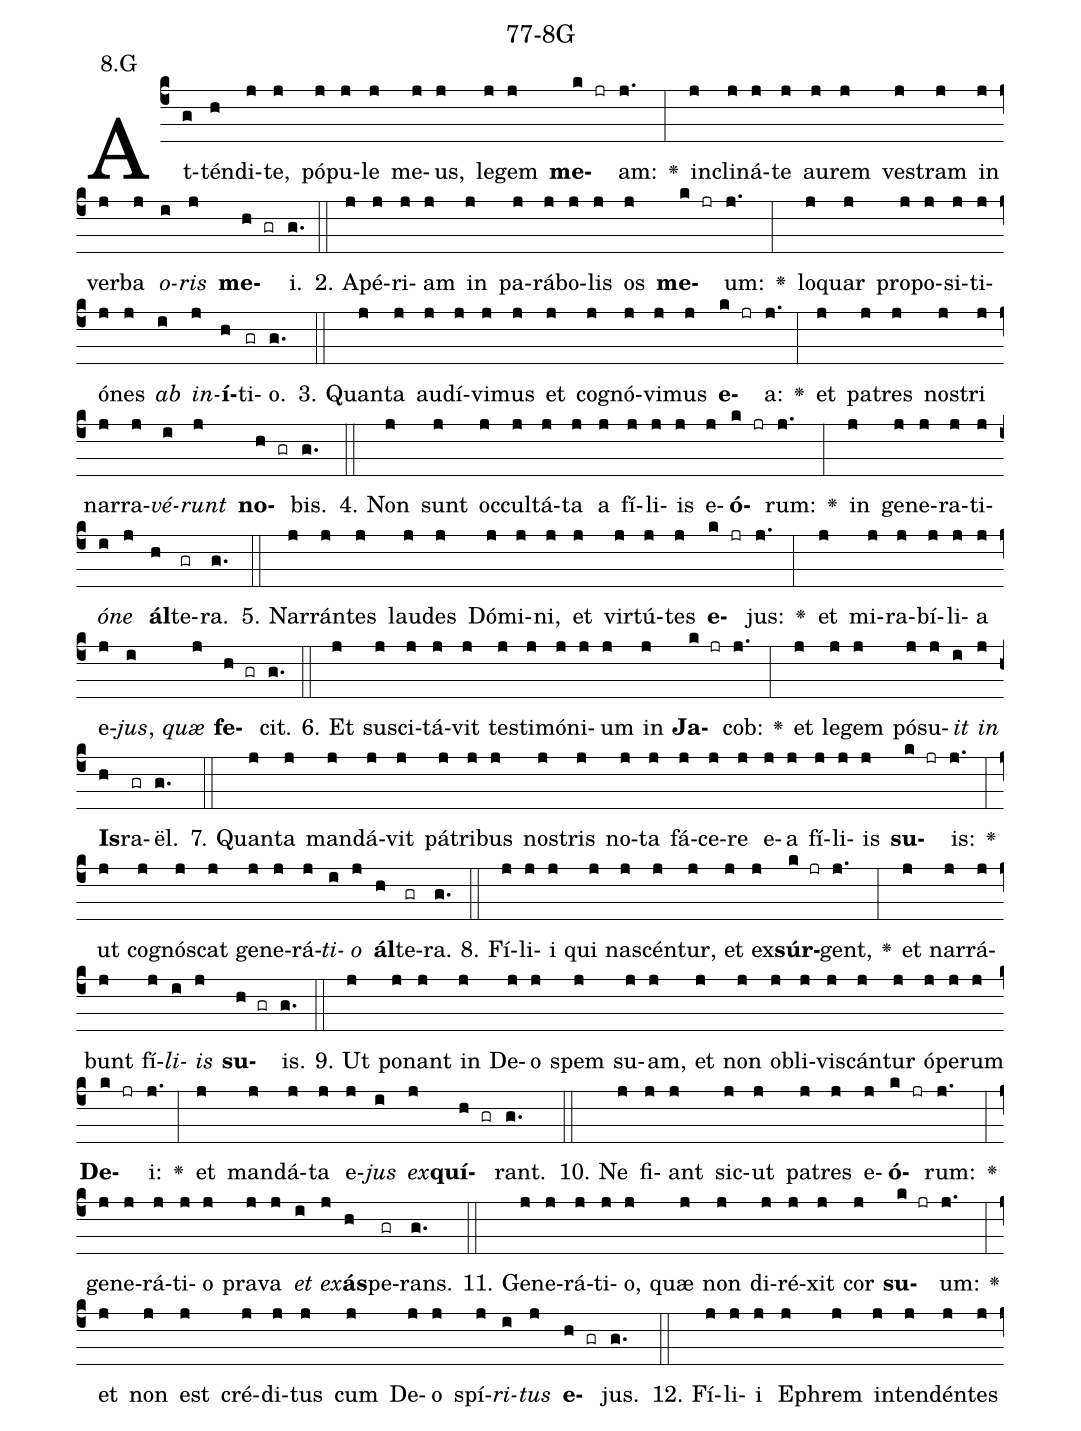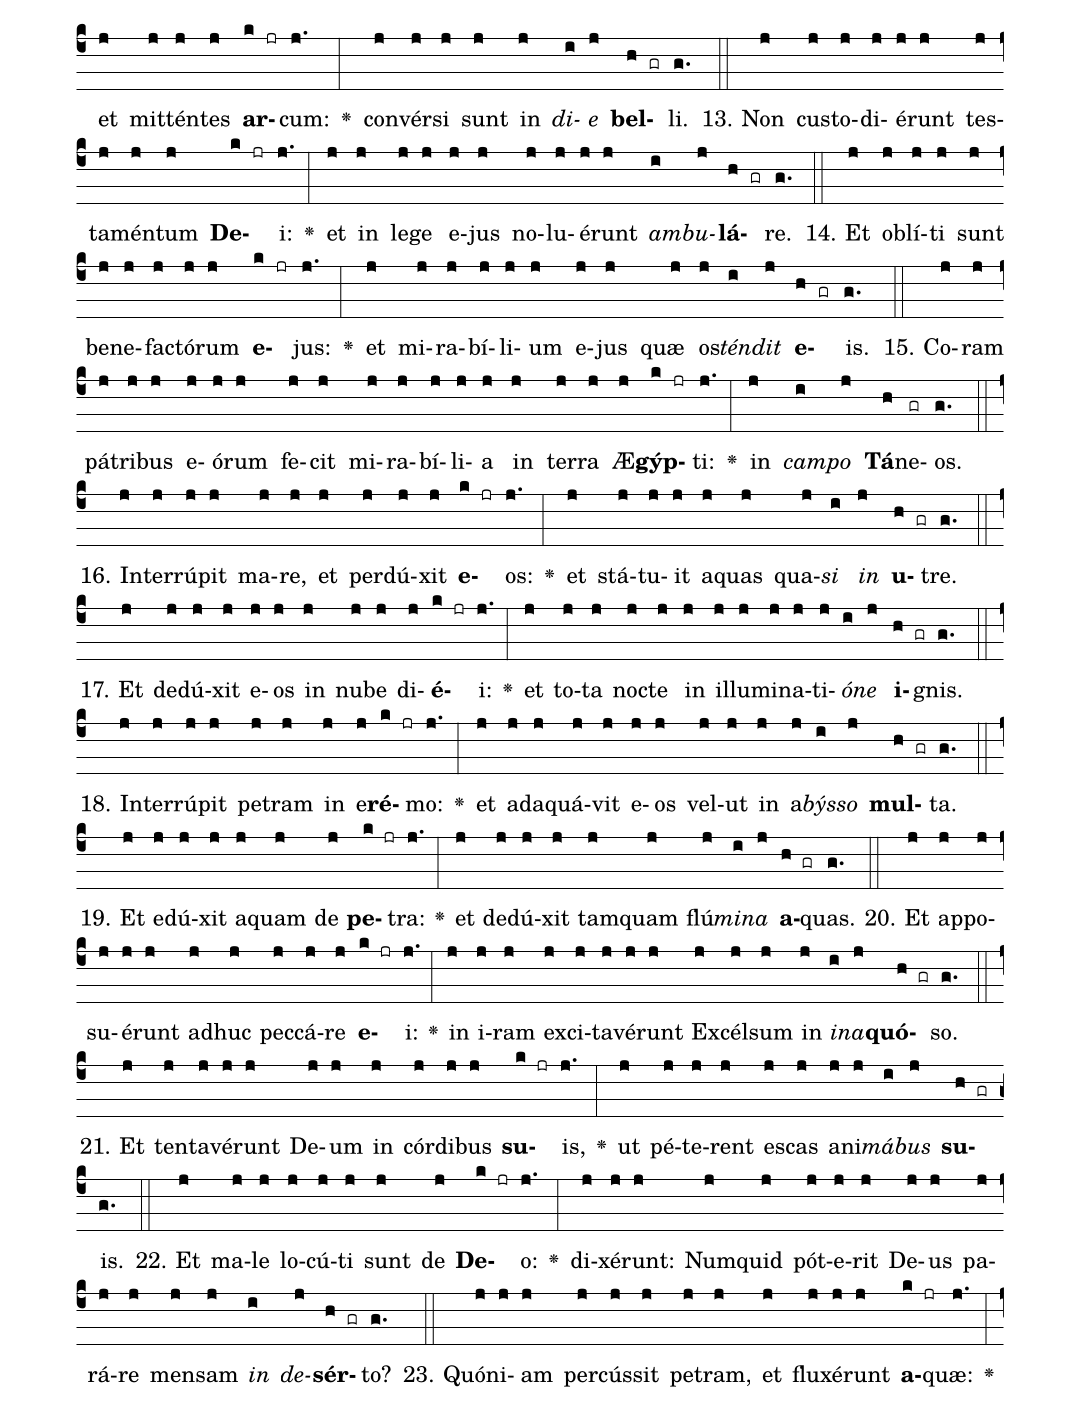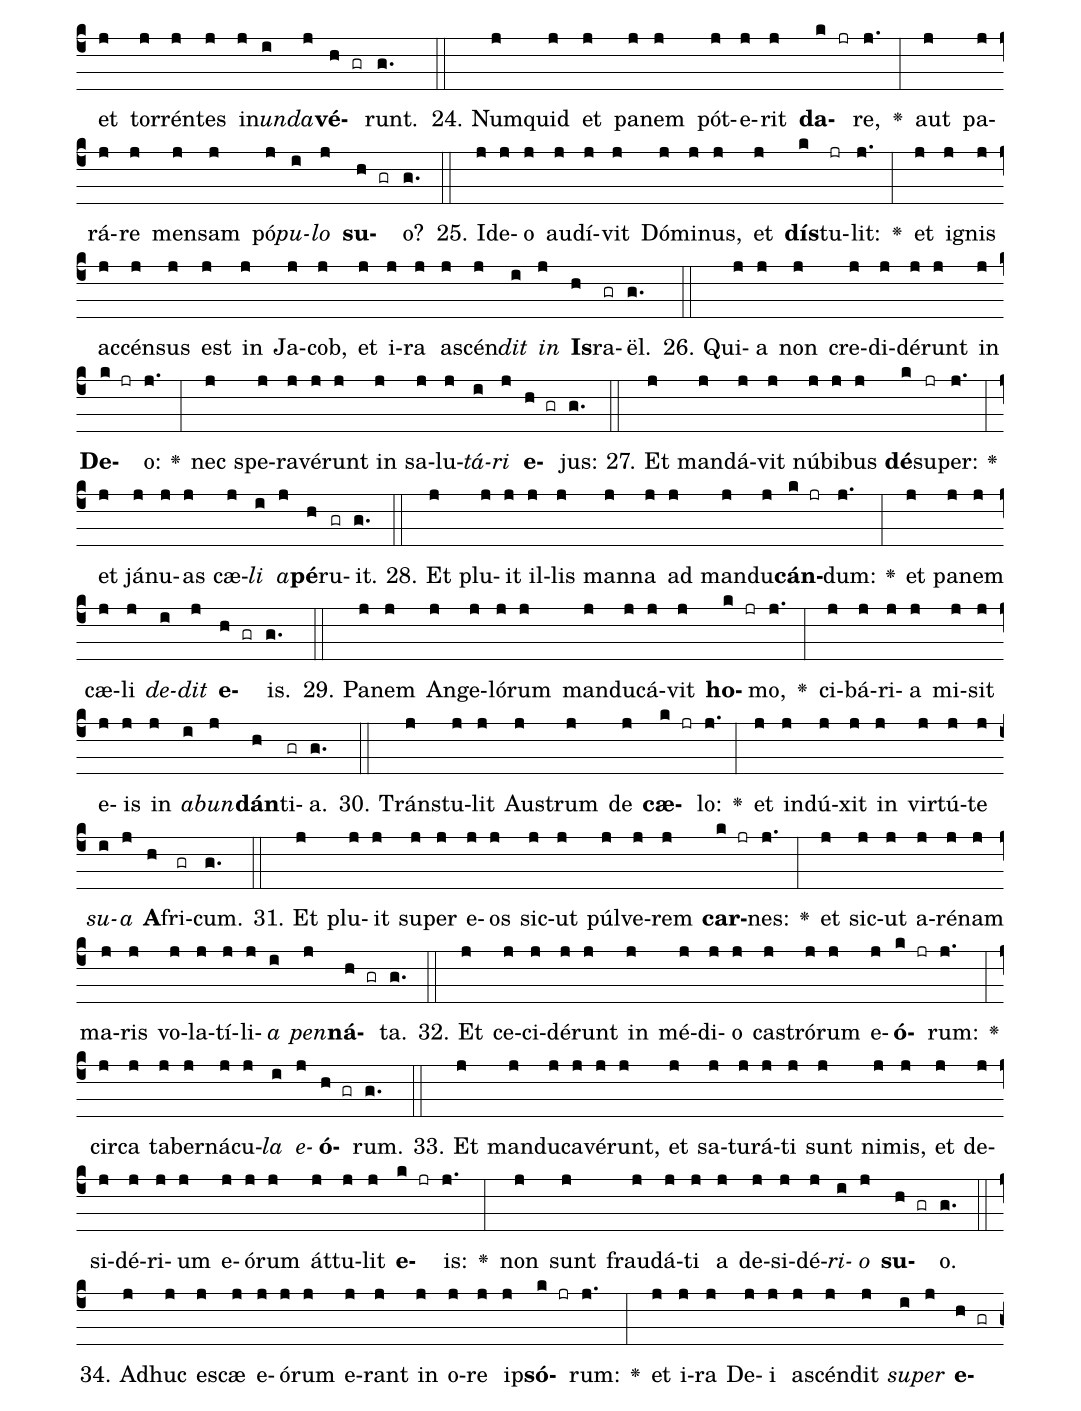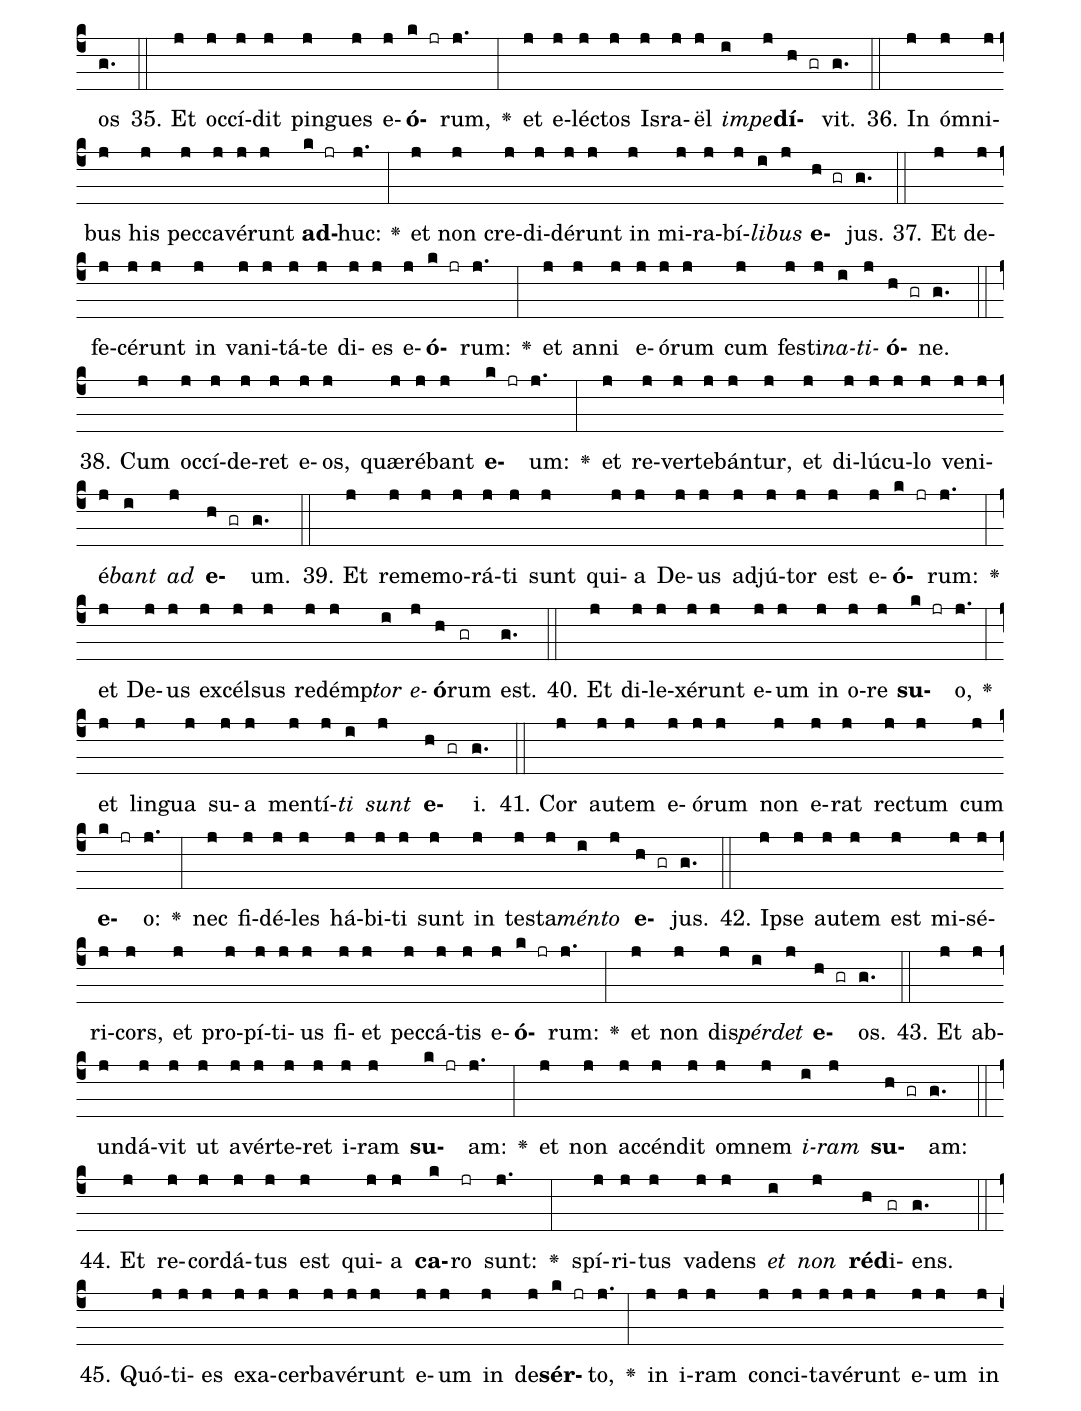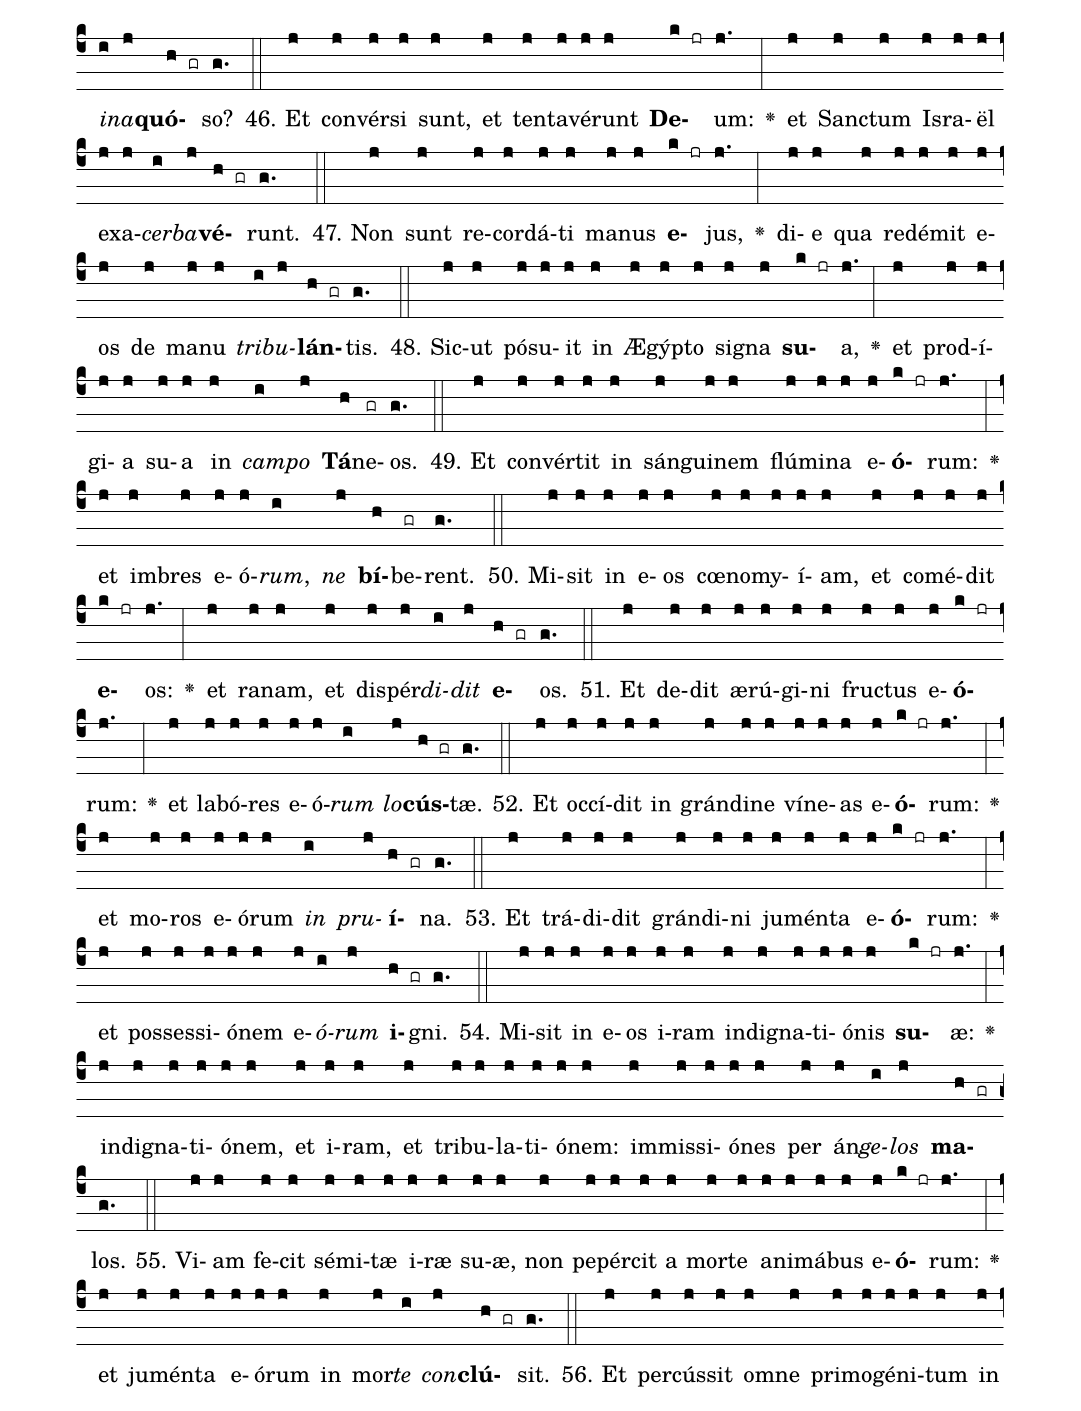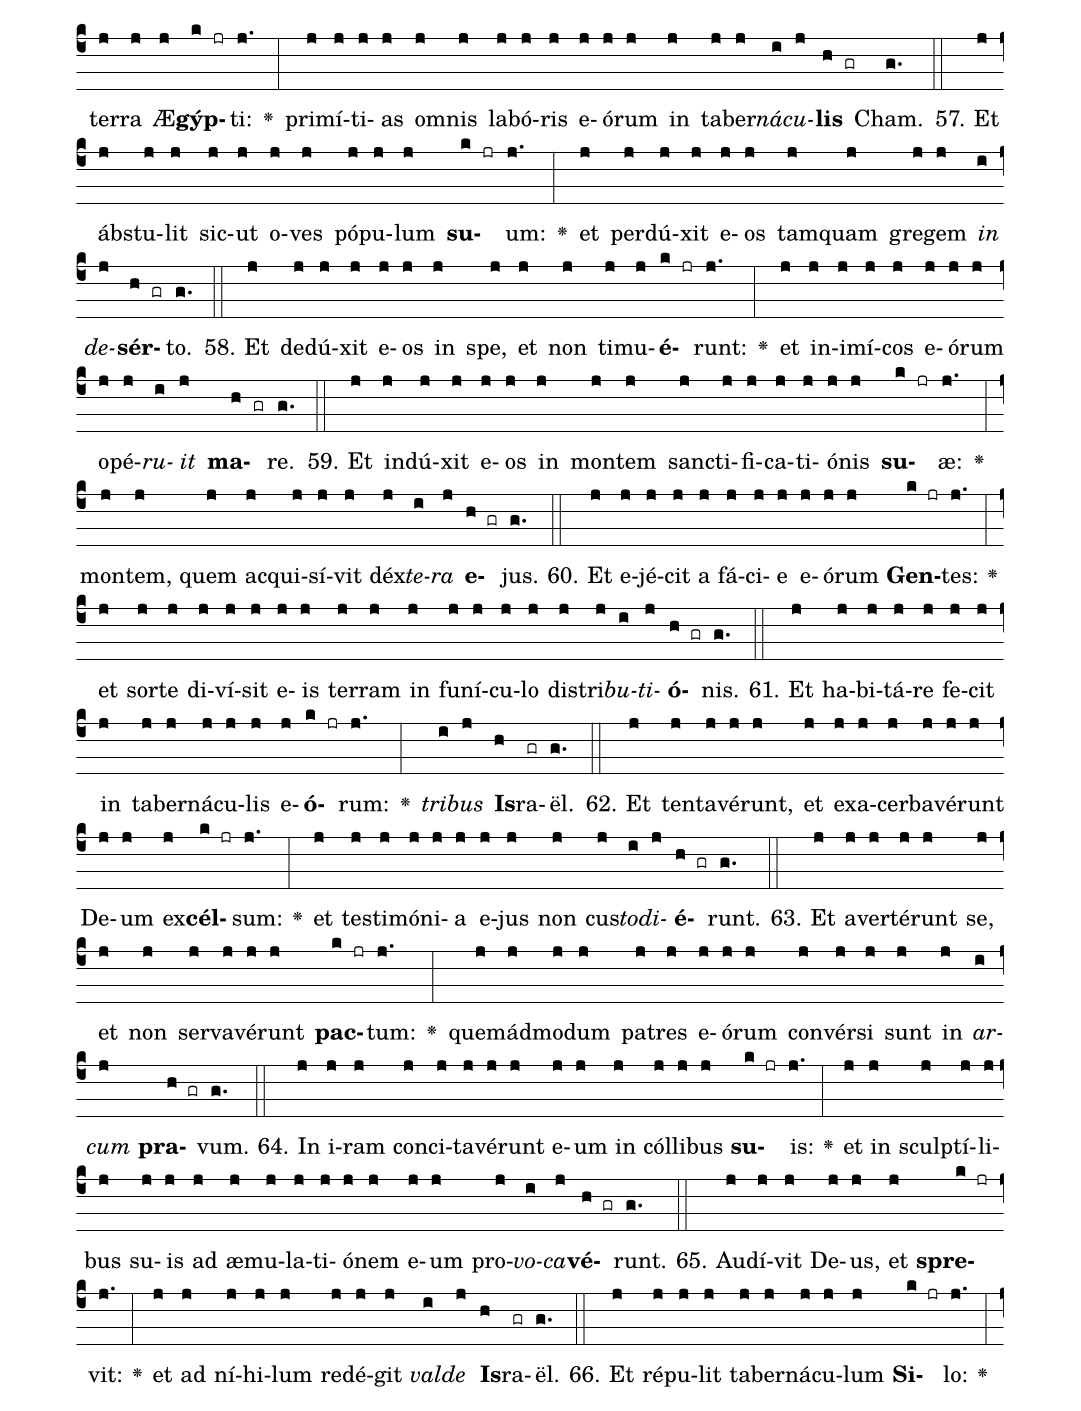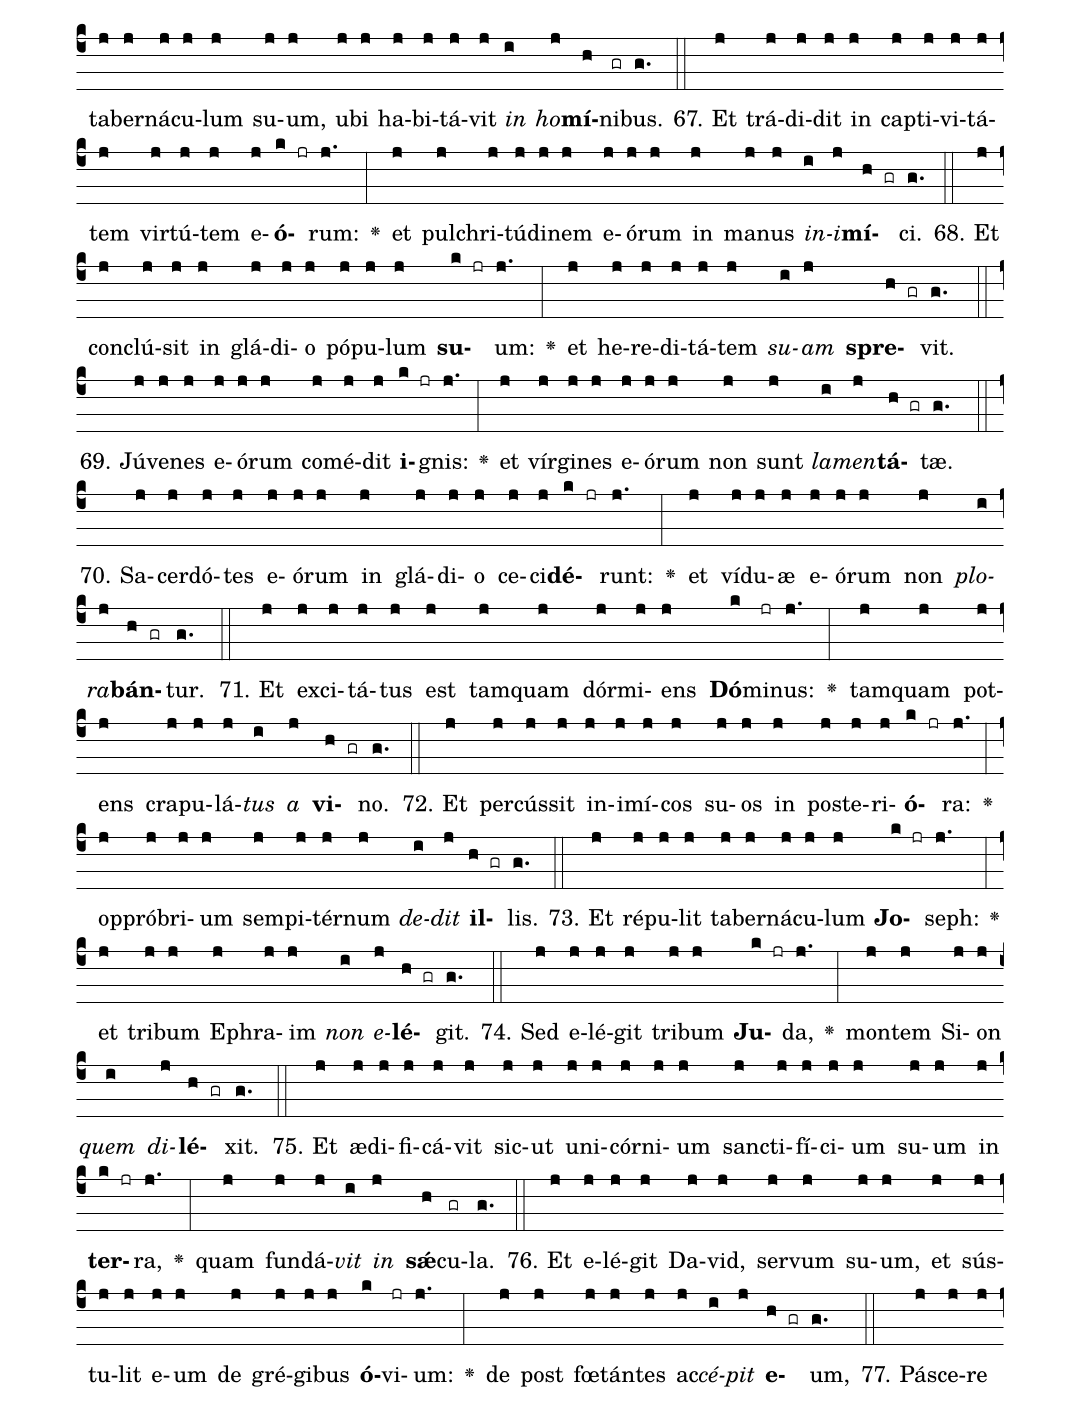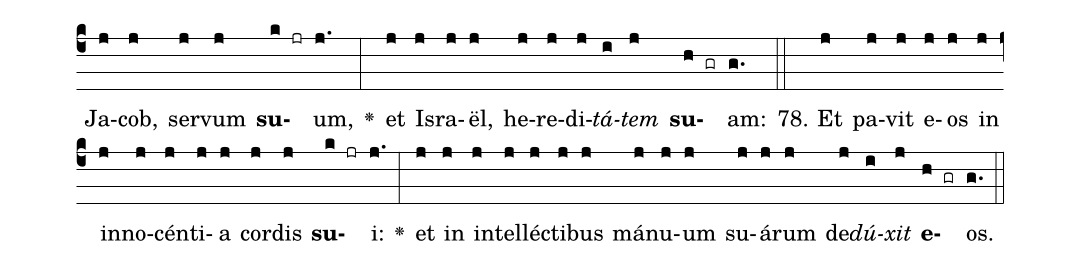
name: 77-8G;
annotation: 8.G;
%%
(c4)At(g)tén(h)di(j)te,(j) pó(j)pu(j)le(j) me(j)us,(j) le(j)gem(j) <b>me</b>(k jr)am:(j.) <v>\greheightstar</v>(:) in(j)cli(j)ná(j)te(j) au(j)rem(j) ves(j)tram(j) in(j) ver(j)ba(j) <i>o</i>(i)<i>ris</i>(j) <b>me</b>(h gr)i.(g.) (::)
2. A(j)pé(j)ri(j)am(j) in(j) pa(j)rá(j)bo(j)lis(j) os(j) <b>me</b>(k jr)um:(j.) <v>\greheightstar</v>(:) lo(j)quar(j) pro(j)po(j)si(j)ti(j)ó(j)nes(j) <i>ab</i>(i) <i>in</i>(j)<b>í</b>(h)ti(gr)o.(g.) (::)
3. Quan(j)ta(j) au(j)dí(j)vi(j)mus(j) et(j) co(j)gnó(j)vi(j)mus(j) <b>e</b>(k jr)a:(j.) <v>\greheightstar</v>(:) et(j) pa(j)tres(j) nos(j)tri(j) nar(j)ra(j)<i>vé</i>(i)<i>runt</i>(j) <b>no</b>(h gr)bis.(g.) (::)
4. Non(j) sunt(j) oc(j)cul(j)tá(j)ta(j) a(j) fí(j)li(j)is(j) e(j)<b>ó</b>(k jr)rum:(j.) <v>\greheightstar</v>(:) in(j) ge(j)ne(j)ra(j)ti(j)<i>ó</i>(i)<i>ne</i>(j) <b>ál</b>(h)te(gr)ra.(g.) (::)
5. Nar(j)rán(j)tes(j) lau(j)des(j) Dó(j)mi(j)ni,(j) et(j) vir(j)tú(j)tes(j) <b>e</b>(k jr)jus:(j.) <v>\greheightstar</v>(:) et(j) mi(j)ra(j)bí(j)li(j)a(j) e(j)<i>jus</i>,(i) <i>quæ</i>(j) <b>fe</b>(h gr)cit.(g.) (::)
6. Et(j) su(j)sci(j)tá(j)vit(j) tes(j)ti(j)mó(j)ni(j)um(j) in(j) <b>Ja</b>(k jr)cob:(j.) <v>\greheightstar</v>(:) et(j) le(j)gem(j) pó(j)su(j)<i>it</i>(i) <i>in</i>(j) <b>Is</b>(h)ra(gr)ël.(g.) (::)
7. Quan(j)ta(j) man(j)dá(j)vit(j) pá(j)tri(j)bus(j) nos(j)tris(j) no(j)ta(j) fá(j)ce(j)re(j) e(j)a(j) fí(j)li(j)is(j) <b>su</b>(k jr)is:(j.) <v>\greheightstar</v>(:) ut(j) co(j)gnós(j)cat(j) ge(j)ne(j)rá(j)<i>ti</i>(i)<i>o</i>(j) <b>ál</b>(h)te(gr)ra.(g.) (::)
8. Fí(j)li(j)i(j) qui(j) na(j)scén(j)tur,(j) et(j) ex(j)<b>súr</b>(k jr)gent,(j.) <v>\greheightstar</v>(:) et(j) nar(j)rá(j)bunt(j) fí(j)<i>li</i>(i)<i>is</i>(j) <b>su</b>(h gr)is.(g.) (::)
9. Ut(j) po(j)nant(j) in(j) De(j)o(j) spem(j) su(j)am,(j) et(j) non(j) ob(j)li(j)vis(j)cán(j)tur(j) ó(j)pe(j)rum(j) <b>De</b>(k jr)i:(j.) <v>\greheightstar</v>(:) et(j) man(j)dá(j)ta(j) e(j)<i>jus</i>(i) <i>ex</i>(j)<b>quí</b>(h gr)rant.(g.) (::)
10. Ne(j) fi(j)ant(j) sic(j)ut(j) pa(j)tres(j) e(j)<b>ó</b>(k jr)rum:(j.) <v>\greheightstar</v>(:) ge(j)ne(j)rá(j)ti(j)o(j) pra(j)va(j) <i>et</i>(i) <i>ex</i>(j)<b>ás</b>(h)pe(gr)rans.(g.) (::)
11. Ge(j)ne(j)rá(j)ti(j)o,(j) quæ(j) non(j) di(j)ré(j)xit(j) cor(j) <b>su</b>(k jr)um:(j.) <v>\greheightstar</v>(:) et(j) non(j) est(j) cré(j)di(j)tus(j) cum(j) De(j)o(j) spí(j)<i>ri</i>(i)<i>tus</i>(j) <b>e</b>(h gr)jus.(g.) (::)
12. Fí(j)li(j)i(j) E(j)phrem(j) in(j)ten(j)dén(j)tes(j) et(j) mit(j)tén(j)tes(j) <b>ar</b>(k jr)cum:(j.) <v>\greheightstar</v>(:) con(j)vér(j)si(j) sunt(j) in(j) <i>di</i>(i)<i>e</i>(j) <b>bel</b>(h gr)li.(g.) (::)
13. Non(j) cus(j)to(j)di(j)é(j)runt(j) tes(j)ta(j)mén(j)tum(j) <b>De</b>(k jr)i:(j.) <v>\greheightstar</v>(:) et(j) in(j) le(j)ge(j) e(j)jus(j) no(j)lu(j)é(j)runt(j) <i>am</i>(i)<i>bu</i>(j)<b>lá</b>(h gr)re.(g.) (::)
14. Et(j) ob(j)lí(j)ti(j) sunt(j) be(j)ne(j)fac(j)tó(j)rum(j) <b>e</b>(k jr)jus:(j.) <v>\greheightstar</v>(:) et(j) mi(j)ra(j)bí(j)li(j)um(j) e(j)jus(j) quæ(j) os(j)<i>tén</i>(i)<i>dit</i>(j) <b>e</b>(h gr)is.(g.) (::)
15. Co(j)ram(j) pá(j)tri(j)bus(j) e(j)ó(j)rum(j) fe(j)cit(j) mi(j)ra(j)bí(j)li(j)a(j) in(j) ter(j)ra(j) Æ(j)<b>gýp</b>(k jr)ti:(j.) <v>\greheightstar</v>(:) in(j) <i>cam</i>(i)<i>po</i>(j) <b>Tá</b>(h)ne(gr)os.(g.) (::)
16. In(j)ter(j)rú(j)pit(j) ma(j)re,(j) et(j) per(j)dú(j)xit(j) <b>e</b>(k jr)os:(j.) <v>\greheightstar</v>(:) et(j) stá(j)tu(j)it(j) a(j)quas(j) qua(j)<i>si</i>(i) <i>in</i>(j) <b>u</b>(h gr)tre.(g.) (::)
17. Et(j) de(j)dú(j)xit(j) e(j)os(j) in(j) nu(j)be(j) di(j)<b>é</b>(k jr)i:(j.) <v>\greheightstar</v>(:) et(j) to(j)ta(j) noc(j)te(j) in(j) il(j)lu(j)mi(j)na(j)ti(j)<i>ó</i>(i)<i>ne</i>(j) <b>i</b>(h gr)gnis.(g.) (::)
18. In(j)ter(j)rú(j)pit(j) pe(j)tram(j) in(j) e(j)<b>ré</b>(k jr)mo:(j.) <v>\greheightstar</v>(:) et(j) ad(j)a(j)quá(j)vit(j) e(j)os(j) vel(j)ut(j) in(j) a(j)<i>býs</i>(i)<i>so</i>(j) <b>mul</b>(h gr)ta.(g.) (::)
19. Et(j) e(j)dú(j)xit(j) a(j)quam(j) de(j) <b>pe</b>(k jr)tra:(j.) <v>\greheightstar</v>(:) et(j) de(j)dú(j)xit(j) tam(j)quam(j) flú(j)<i>mi</i>(i)<i>na</i>(j) <b>a</b>(h gr)quas.(g.) (::)
20. Et(j) ap(j)po(j)su(j)é(j)runt(j) ad(j)huc(j) pec(j)cá(j)re(j) <b>e</b>(k jr)i:(j.) <v>\greheightstar</v>(:) in(j) i(j)ram(j) ex(j)ci(j)ta(j)vé(j)runt(j) Ex(j)cél(j)sum(j) in(j) <i>in</i>(i)<i>a</i>(j)<b>quó</b>(h gr)so.(g.) (::)
21. Et(j) ten(j)ta(j)vé(j)runt(j) De(j)um(j) in(j) cór(j)di(j)bus(j) <b>su</b>(k jr)is,(j.) <v>\greheightstar</v>(:) ut(j) pé(j)te(j)rent(j) es(j)cas(j) a(j)ni(j)<i>má</i>(i)<i>bus</i>(j) <b>su</b>(h gr)is.(g.) (::)
22. Et(j) ma(j)le(j) lo(j)cú(j)ti(j) sunt(j) de(j) <b>De</b>(k jr)o:(j.) <v>\greheightstar</v>(:) di(j)xé(j)runt:(j) Num(j)quid(j) pót(j)e(j)rit(j) De(j)us(j) pa(j)rá(j)re(j) men(j)sam(j) <i>in</i>(i) <i>de</i>(j)<b>sér</b>(h gr)to?(g.) (::)
23. Quón(j)i(j)am(j) per(j)cús(j)sit(j) pe(j)tram,(j) et(j) flu(j)xé(j)runt(j) <b>a</b>(k jr)quæ:(j.) <v>\greheightstar</v>(:) et(j) tor(j)rén(j)tes(j) in(j)<i>un</i>(i)<i>da</i>(j)<b>vé</b>(h gr)runt.(g.) (::)
24. Num(j)quid(j) et(j) pa(j)nem(j) pót(j)e(j)rit(j) <b>da</b>(k jr)re,(j.) <v>\greheightstar</v>(:) aut(j) pa(j)rá(j)re(j) men(j)sam(j) pó(j)<i>pu</i>(i)<i>lo</i>(j) <b>su</b>(h gr)o?(g.) (::)
25. Id(j)e(j)o(j) au(j)dí(j)vit(j) Dó(j)mi(j)nus,(j) et(j) <b>dís</b>(k)tu(jr)lit:(j.) <v>\greheightstar</v>(:) et(j) i(j)gnis(j) ac(j)cén(j)sus(j) est(j) in(j) Ja(j)cob,(j) et(j) i(j)ra(j) a(j)scén(j)<i>dit</i>(i) <i>in</i>(j) <b>Is</b>(h)ra(gr)ël.(g.) (::)
26. Qui(j)a(j) non(j) cre(j)di(j)dé(j)runt(j) in(j) <b>De</b>(k jr)o:(j.) <v>\greheightstar</v>(:) nec(j) spe(j)ra(j)vé(j)runt(j) in(j) sa(j)lu(j)<i>tá</i>(i)<i>ri</i>(j) <b>e</b>(h gr)jus:(g.) (::)
27. Et(j) man(j)dá(j)vit(j) nú(j)bi(j)bus(j) <b>dé</b>(k)su(jr)per:(j.) <v>\greheightstar</v>(:) et(j) já(j)nu(j)as(j) cæ(j)<i>li</i>(i) <i>a</i>(j)<b>pé</b>(h)ru(gr)it.(g.) (::)
28. Et(j) plu(j)it(j) il(j)lis(j) man(j)na(j) ad(j) man(j)du(j)<b>cán</b>(k jr)dum:(j.) <v>\greheightstar</v>(:) et(j) pa(j)nem(j) cæ(j)li(j) <i>de</i>(i)<i>dit</i>(j) <b>e</b>(h gr)is.(g.) (::)
29. Pa(j)nem(j) An(j)ge(j)ló(j)rum(j) man(j)du(j)cá(j)vit(j) <b>ho</b>(k jr)mo,(j.) <v>\greheightstar</v>(:) ci(j)bá(j)ri(j)a(j) mi(j)sit(j) e(j)is(j) in(j) <i>ab</i>(i)<i>un</i>(j)<b>dán</b>(h)ti(gr)a.(g.) (::)
30. Tráns(j)tu(j)lit(j) Aus(j)trum(j) de(j) <b>cæ</b>(k jr)lo:(j.) <v>\greheightstar</v>(:) et(j) in(j)dú(j)xit(j) in(j) vir(j)tú(j)te(j) <i>su</i>(i)<i>a</i>(j) <b>A</b>(h)fri(gr)cum.(g.) (::)
31. Et(j) plu(j)it(j) su(j)per(j) e(j)os(j) sic(j)ut(j) púl(j)ve(j)rem(j) <b>car</b>(k jr)nes:(j.) <v>\greheightstar</v>(:) et(j) sic(j)ut(j) a(j)ré(j)nam(j) ma(j)ris(j) vo(j)la(j)tí(j)li(j)<i>a</i>(i) <i>pen</i>(j)<b>ná</b>(h gr)ta.(g.) (::)
32. Et(j) ce(j)ci(j)dé(j)runt(j) in(j) mé(j)di(j)o(j) cas(j)tró(j)rum(j) e(j)<b>ó</b>(k jr)rum:(j.) <v>\greheightstar</v>(:) cir(j)ca(j) ta(j)ber(j)ná(j)cu(j)<i>la</i>(i) <i>e</i>(j)<b>ó</b>(h gr)rum.(g.) (::)
33. Et(j) man(j)du(j)ca(j)vé(j)runt,(j) et(j) sa(j)tu(j)rá(j)ti(j) sunt(j) ni(j)mis,(j) et(j) de(j)si(j)dé(j)ri(j)um(j) e(j)ó(j)rum(j) át(j)tu(j)lit(j) <b>e</b>(k jr)is:(j.) <v>\greheightstar</v>(:) non(j) sunt(j) frau(j)dá(j)ti(j) a(j) de(j)si(j)dé(j)<i>ri</i>(i)<i>o</i>(j) <b>su</b>(h gr)o.(g.) (::)
34. Ad(j)huc(j) e(j)scæ(j) e(j)ó(j)rum(j) e(j)rant(j) in(j) o(j)re(j) ip(j)<b>só</b>(k jr)rum:(j.) <v>\greheightstar</v>(:) et(j) i(j)ra(j) De(j)i(j) a(j)scén(j)dit(j) <i>su</i>(i)<i>per</i>(j) <b>e</b>(h gr)os(g.) (::)
35. Et(j) oc(j)cí(j)dit(j) pin(j)gues(j) e(j)<b>ó</b>(k jr)rum,(j.) <v>\greheightstar</v>(:) et(j) e(j)léc(j)tos(j) Is(j)ra(j)ël(j) <i>im</i>(i)<i>pe</i>(j)<b>dí</b>(h gr)vit.(g.) (::)
36. In(j) óm(j)ni(j)bus(j) his(j) pec(j)ca(j)vé(j)runt(j) <b>ad</b>(k jr)huc:(j.) <v>\greheightstar</v>(:) et(j) non(j) cre(j)di(j)dé(j)runt(j) in(j) mi(j)ra(j)bí(j)<i>li</i>(i)<i>bus</i>(j) <b>e</b>(h gr)jus.(g.) (::)
37. Et(j) de(j)fe(j)cé(j)runt(j) in(j) va(j)ni(j)tá(j)te(j) di(j)es(j) e(j)<b>ó</b>(k jr)rum:(j.) <v>\greheightstar</v>(:) et(j) an(j)ni(j) e(j)ó(j)rum(j) cum(j) fes(j)ti(j)<i>na</i>(i)<i>ti</i>(j)<b>ó</b>(h gr)ne.(g.) (::)
38. Cum(j) oc(j)cí(j)de(j)ret(j) e(j)os,(j) quæ(j)ré(j)bant(j) <b>e</b>(k jr)um:(j.) <v>\greheightstar</v>(:) et(j) re(j)ver(j)te(j)bán(j)tur,(j) et(j) di(j)lú(j)cu(j)lo(j) ve(j)ni(j)é(j)<i>bant</i>(i) <i>ad</i>(j) <b>e</b>(h gr)um.(g.) (::)
39. Et(j) re(j)me(j)mo(j)rá(j)ti(j) sunt(j) qui(j)a(j) De(j)us(j) ad(j)jú(j)tor(j) est(j) e(j)<b>ó</b>(k jr)rum:(j.) <v>\greheightstar</v>(:) et(j) De(j)us(j) ex(j)cél(j)sus(j) red(j)émp(j)<i>tor</i>(i) <i>e</i>(j)<b>ó</b>(h)rum(gr) est.(g.) (::)
40. Et(j) di(j)le(j)xé(j)runt(j) e(j)um(j) in(j) o(j)re(j) <b>su</b>(k jr)o,(j.) <v>\greheightstar</v>(:) et(j) lin(j)gua(j) su(j)a(j) men(j)tí(j)<i>ti</i>(i) <i>sunt</i>(j) <b>e</b>(h gr)i.(g.) (::)
41. Cor(j) au(j)tem(j) e(j)ó(j)rum(j) non(j) e(j)rat(j) rec(j)tum(j) cum(j) <b>e</b>(k jr)o:(j.) <v>\greheightstar</v>(:) nec(j) fi(j)dé(j)les(j) há(j)bi(j)ti(j) sunt(j) in(j) tes(j)ta(j)<i>mén</i>(i)<i>to</i>(j) <b>e</b>(h gr)jus.(g.) (::)
42. Ip(j)se(j) au(j)tem(j) est(j) mi(j)sé(j)ri(j)cors,(j) et(j) pro(j)pí(j)ti(j)us(j) fi(j)et(j) pec(j)cá(j)tis(j) e(j)<b>ó</b>(k jr)rum:(j.) <v>\greheightstar</v>(:) et(j) non(j) dis(j)<i>pér</i>(i)<i>det</i>(j) <b>e</b>(h gr)os.(g.) (::)
43. Et(j) ab(j)un(j)dá(j)vit(j) ut(j) a(j)vér(j)te(j)ret(j) i(j)ram(j) <b>su</b>(k jr)am:(j.) <v>\greheightstar</v>(:) et(j) non(j) ac(j)cén(j)dit(j) om(j)nem(j) <i>i</i>(i)<i>ram</i>(j) <b>su</b>(h gr)am:(g.) (::)
44. Et(j) re(j)cor(j)dá(j)tus(j) est(j) qui(j)a(j) <b>ca</b>(k)ro(jr) sunt:(j.) <v>\greheightstar</v>(:) spí(j)ri(j)tus(j) va(j)dens(j) <i>et</i>(i) <i>non</i>(j) <b>réd</b>(h)i(gr)ens.(g.) (::)
45. Quó(j)ti(j)es(j) ex(j)a(j)cer(j)ba(j)vé(j)runt(j) e(j)um(j) in(j) de(j)<b>sér</b>(k jr)to,(j.) <v>\greheightstar</v>(:) in(j) i(j)ram(j) con(j)ci(j)ta(j)vé(j)runt(j) e(j)um(j) in(j) <i>in</i>(i)<i>a</i>(j)<b>quó</b>(h gr)so?(g.) (::)
46. Et(j) con(j)vér(j)si(j) sunt,(j) et(j) ten(j)ta(j)vé(j)runt(j) <b>De</b>(k jr)um:(j.) <v>\greheightstar</v>(:) et(j) Sanc(j)tum(j) Is(j)ra(j)ël(j) ex(j)a(j)<i>cer</i>(i)<i>ba</i>(j)<b>vé</b>(h gr)runt.(g.) (::)
47. Non(j) sunt(j) re(j)cor(j)dá(j)ti(j) ma(j)nus(j) <b>e</b>(k jr)jus,(j.) <v>\greheightstar</v>(:) di(j)e(j) qua(j) red(j)é(j)mit(j) e(j)os(j) de(j) ma(j)nu(j) <i>tri</i>(i)<i>bu</i>(j)<b>lán</b>(h gr)tis.(g.) (::)
48. Sic(j)ut(j) pó(j)su(j)it(j) in(j) Æ(j)gýp(j)to(j) si(j)gna(j) <b>su</b>(k jr)a,(j.) <v>\greheightstar</v>(:) et(j) prod(j)í(j)gi(j)a(j) su(j)a(j) in(j) <i>cam</i>(i)<i>po</i>(j) <b>Tá</b>(h)ne(gr)os.(g.) (::)
49. Et(j) con(j)vér(j)tit(j) in(j) sán(j)gui(j)nem(j) flú(j)mi(j)na(j) e(j)<b>ó</b>(k jr)rum:(j.) <v>\greheightstar</v>(:) et(j) im(j)bres(j) e(j)ó(j)<i>rum</i>,(i) <i>ne</i>(j) <b>bí</b>(h)be(gr)rent.(g.) (::)
50. Mi(j)sit(j) in(j) e(j)os(j) cœ(j)no(j)my(j)í(j)am,(j) et(j) com(j)é(j)dit(j) <b>e</b>(k jr)os:(j.) <v>\greheightstar</v>(:) et(j) ra(j)nam,(j) et(j) dis(j)pér(j)<i>di</i>(i)<i>dit</i>(j) <b>e</b>(h gr)os.(g.) (::)
51. Et(j) de(j)dit(j) æ(j)rú(j)gi(j)ni(j) fruc(j)tus(j) e(j)<b>ó</b>(k jr)rum:(j.) <v>\greheightstar</v>(:) et(j) la(j)bó(j)res(j) e(j)ó(j)<i>rum</i>(i) <i>lo</i>(j)<b>cús</b>(h gr)tæ.(g.) (::)
52. Et(j) oc(j)cí(j)dit(j) in(j) grán(j)di(j)ne(j) ví(j)ne(j)as(j) e(j)<b>ó</b>(k jr)rum:(j.) <v>\greheightstar</v>(:) et(j) mo(j)ros(j) e(j)ó(j)rum(j) <i>in</i>(i) <i>pru</i>(j)<b>í</b>(h gr)na.(g.) (::)
53. Et(j) trá(j)di(j)dit(j) grán(j)di(j)ni(j) ju(j)mén(j)ta(j) e(j)<b>ó</b>(k jr)rum:(j.) <v>\greheightstar</v>(:) et(j) pos(j)ses(j)si(j)ó(j)nem(j) e(j)<i>ó</i>(i)<i>rum</i>(j) <b>i</b>(h gr)gni.(g.) (::)
54. Mi(j)sit(j) in(j) e(j)os(j) i(j)ram(j) in(j)di(j)gna(j)ti(j)ó(j)nis(j) <b>su</b>(k jr)æ:(j.) <v>\greheightstar</v>(:) in(j)di(j)gna(j)ti(j)ó(j)nem,(j) et(j) i(j)ram,(j) et(j) tri(j)bu(j)la(j)ti(j)ó(j)nem:(j) im(j)mis(j)si(j)ó(j)nes(j) per(j) án(j)<i>ge</i>(i)<i>los</i>(j) <b>ma</b>(h gr)los.(g.) (::)
55. Vi(j)am(j) fe(j)cit(j) sé(j)mi(j)tæ(j) i(j)ræ(j) su(j)æ,(j) non(j) pe(j)pér(j)cit(j) a(j) mor(j)te(j) a(j)ni(j)má(j)bus(j) e(j)<b>ó</b>(k jr)rum:(j.) <v>\greheightstar</v>(:) et(j) ju(j)mén(j)ta(j) e(j)ó(j)rum(j) in(j) mor(j)<i>te</i>(i) <i>con</i>(j)<b>clú</b>(h gr)sit.(g.) (::)
56. Et(j) per(j)cús(j)sit(j) om(j)ne(j) pri(j)mo(j)gé(j)ni(j)tum(j) in(j) ter(j)ra(j) Æ(j)<b>gýp</b>(k jr)ti:(j.) <v>\greheightstar</v>(:) pri(j)mí(j)ti(j)as(j) om(j)nis(j) la(j)bó(j)ris(j) e(j)ó(j)rum(j) in(j) ta(j)ber(j)<i>ná</i>(i)<i>cu</i>(j)<b>lis</b>(h gr) Cham.(g.) (::)
57. Et(j) ábs(j)tu(j)lit(j) sic(j)ut(j) o(j)ves(j) pó(j)pu(j)lum(j) <b>su</b>(k jr)um:(j.) <v>\greheightstar</v>(:) et(j) per(j)dú(j)xit(j) e(j)os(j) tam(j)quam(j) gre(j)gem(j) <i>in</i>(i) <i>de</i>(j)<b>sér</b>(h gr)to.(g.) (::)
58. Et(j) de(j)dú(j)xit(j) e(j)os(j) in(j) spe,(j) et(j) non(j) ti(j)mu(j)<b>é</b>(k jr)runt:(j.) <v>\greheightstar</v>(:) et(j) in(j)i(j)mí(j)cos(j) e(j)ó(j)rum(j) o(j)pé(j)<i>ru</i>(i)<i>it</i>(j) <b>ma</b>(h gr)re.(g.) (::)
59. Et(j) in(j)dú(j)xit(j) e(j)os(j) in(j) mon(j)tem(j) sanc(j)ti(j)fi(j)ca(j)ti(j)ó(j)nis(j) <b>su</b>(k jr)æ:(j.) <v>\greheightstar</v>(:) mon(j)tem,(j) quem(j) ac(j)qui(j)sí(j)vit(j) déx(j)<i>te</i>(i)<i>ra</i>(j) <b>e</b>(h gr)jus.(g.) (::)
60. Et(j) e(j)jé(j)cit(j) a(j) fá(j)ci(j)e(j) e(j)ó(j)rum(j) <b>Gen</b>(k jr)tes:(j.) <v>\greheightstar</v>(:) et(j) sor(j)te(j) di(j)ví(j)sit(j) e(j)is(j) ter(j)ram(j) in(j) fu(j)ní(j)cu(j)lo(j) dis(j)tri(j)<i>bu</i>(i)<i>ti</i>(j)<b>ó</b>(h gr)nis.(g.) (::)
61. Et(j) ha(j)bi(j)tá(j)re(j) fe(j)cit(j) in(j) ta(j)ber(j)ná(j)cu(j)lis(j) e(j)<b>ó</b>(k jr)rum:(j.) <v>\greheightstar</v>(:) <i>tri</i>(i)<i>bus</i>(j) <b>Is</b>(h)ra(gr)ël.(g.) (::)
62. Et(j) ten(j)ta(j)vé(j)runt,(j) et(j) ex(j)a(j)cer(j)ba(j)vé(j)runt(j) De(j)um(j) ex(j)<b>cél</b>(k jr)sum:(j.) <v>\greheightstar</v>(:) et(j) tes(j)ti(j)mó(j)ni(j)a(j) e(j)jus(j) non(j) cus(j)<i>to</i>(i)<i>di</i>(j)<b>é</b>(h gr)runt.(g.) (::)
63. Et(j) a(j)ver(j)té(j)runt(j) se,(j) et(j) non(j) ser(j)va(j)vé(j)runt(j) <b>pac</b>(k jr)tum:(j.) <v>\greheightstar</v>(:) quem(j)ád(j)mo(j)dum(j) pa(j)tres(j) e(j)ó(j)rum(j) con(j)vér(j)si(j) sunt(j) in(j) <i>ar</i>(i)<i>cum</i>(j) <b>pra</b>(h gr)vum.(g.) (::)
64. In(j) i(j)ram(j) con(j)ci(j)ta(j)vé(j)runt(j) e(j)um(j) in(j) cól(j)li(j)bus(j) <b>su</b>(k jr)is:(j.) <v>\greheightstar</v>(:) et(j) in(j) sculp(j)tí(j)li(j)bus(j) su(j)is(j) ad(j) æ(j)mu(j)la(j)ti(j)ó(j)nem(j) e(j)um(j) pro(j)<i>vo</i>(i)<i>ca</i>(j)<b>vé</b>(h gr)runt.(g.) (::)
65. Au(j)dí(j)vit(j) De(j)us,(j) et(j) <b>spre</b>(k jr)vit:(j.) <v>\greheightstar</v>(:) et(j) ad(j) ní(j)hi(j)lum(j) red(j)é(j)git(j) <i>val</i>(i)<i>de</i>(j) <b>Is</b>(h)ra(gr)ël.(g.) (::)
66. Et(j) ré(j)pu(j)lit(j) ta(j)ber(j)ná(j)cu(j)lum(j) <b>Si</b>(k jr)lo:(j.) <v>\greheightstar</v>(:) ta(j)ber(j)ná(j)cu(j)lum(j) su(j)um,(j) u(j)bi(j) ha(j)bi(j)tá(j)vit(j) <i>in</i>(i) <i>ho</i>(j)<b>mí</b>(h)ni(gr)bus.(g.) (::)
67. Et(j) trá(j)di(j)dit(j) in(j) cap(j)ti(j)vi(j)tá(j)tem(j) vir(j)tú(j)tem(j) e(j)<b>ó</b>(k jr)rum:(j.) <v>\greheightstar</v>(:) et(j) pul(j)chri(j)tú(j)di(j)nem(j) e(j)ó(j)rum(j) in(j) ma(j)nus(j) <i>in</i>(i)<i>i</i>(j)<b>mí</b>(h gr)ci.(g.) (::)
68. Et(j) con(j)clú(j)sit(j) in(j) glá(j)di(j)o(j) pó(j)pu(j)lum(j) <b>su</b>(k jr)um:(j.) <v>\greheightstar</v>(:) et(j) he(j)re(j)di(j)tá(j)tem(j) <i>su</i>(i)<i>am</i>(j) <b>spre</b>(h gr)vit.(g.) (::)
69. Jú(j)ve(j)nes(j) e(j)ó(j)rum(j) com(j)é(j)dit(j) <b>i</b>(k jr)gnis:(j.) <v>\greheightstar</v>(:) et(j) vír(j)gi(j)nes(j) e(j)ó(j)rum(j) non(j) sunt(j) <i>la</i>(i)<i>men</i>(j)<b>tá</b>(h gr)tæ.(g.) (::)
70. Sa(j)cer(j)dó(j)tes(j) e(j)ó(j)rum(j) in(j) glá(j)di(j)o(j) ce(j)ci(j)<b>dé</b>(k jr)runt:(j.) <v>\greheightstar</v>(:) et(j) ví(j)du(j)æ(j) e(j)ó(j)rum(j) non(j) <i>plo</i>(i)<i>ra</i>(j)<b>bán</b>(h gr)tur.(g.) (::)
71. Et(j) ex(j)ci(j)tá(j)tus(j) est(j) tam(j)quam(j) dór(j)mi(j)ens(j) <b>Dó</b>(k)mi(jr)nus:(j.) <v>\greheightstar</v>(:) tam(j)quam(j) pot(j)ens(j) cra(j)pu(j)lá(j)<i>tus</i>(i) <i>a</i>(j) <b>vi</b>(h gr)no.(g.) (::)
72. Et(j) per(j)cús(j)sit(j) in(j)i(j)mí(j)cos(j) su(j)os(j) in(j) post(j)e(j)ri(j)<b>ó</b>(k jr)ra:(j.) <v>\greheightstar</v>(:) op(j)pró(j)bri(j)um(j) sem(j)pi(j)tér(j)num(j) <i>de</i>(i)<i>dit</i>(j) <b>il</b>(h gr)lis.(g.) (::)
73. Et(j) ré(j)pu(j)lit(j) ta(j)ber(j)ná(j)cu(j)lum(j) <b>Jo</b>(k jr)seph:(j.) <v>\greheightstar</v>(:) et(j) tri(j)bum(j) E(j)phra(j)im(j) <i>non</i>(i) <i>e</i>(j)<b>lé</b>(h gr)git.(g.) (::)
74. Sed(j) e(j)lé(j)git(j) tri(j)bum(j) <b>Ju</b>(k jr)da,(j.) <v>\greheightstar</v>(:) mon(j)tem(j) Si(j)on(j) <i>quem</i>(i) <i>di</i>(j)<b>lé</b>(h gr)xit.(g.) (::)
75. Et(j) æ(j)di(j)fi(j)cá(j)vit(j) sic(j)ut(j) u(j)ni(j)cór(j)ni(j)um(j) sanc(j)ti(j)fí(j)ci(j)um(j) su(j)um(j) in(j) <b>ter</b>(k jr)ra,(j.) <v>\greheightstar</v>(:) quam(j) fun(j)dá(j)<i>vit</i>(i) <i>in</i>(j) <b>sǽ</b>(h)cu(gr)la.(g.) (::)
76. Et(j) e(j)lé(j)git(j) Da(j)vid,(j) ser(j)vum(j) su(j)um,(j) et(j) sús(j)tu(j)lit(j) e(j)um(j) de(j) gré(j)gi(j)bus(j) <b>ó</b>(k)vi(jr)um:(j.) <v>\greheightstar</v>(:) de(j) post(j) fœ(j)tán(j)tes(j) ac(j)<i>cé</i>(i)<i>pit</i>(j) <b>e</b>(h gr)um,(g.) (::)
77. Pá(j)sce(j)re(j) Ja(j)cob,(j) ser(j)vum(j) <b>su</b>(k jr)um,(j.) <v>\greheightstar</v>(:) et(j) Is(j)ra(j)ël,(j) he(j)re(j)di(j)<i>tá</i>(i)<i>tem</i>(j) <b>su</b>(h gr)am:(g.) (::)
78. Et(j) pa(j)vit(j) e(j)os(j) in(j) in(j)no(j)cén(j)ti(j)a(j) cor(j)dis(j) <b>su</b>(k jr)i:(j.) <v>\greheightstar</v>(:) et(j) in(j) in(j)tel(j)léc(j)ti(j)bus(j) má(j)nu(j)um(j) su(j)á(j)rum(j) de(j)<i>dú</i>(i)<i>xit</i>(j) <b>e</b>(h gr)os.(g.) (::)
